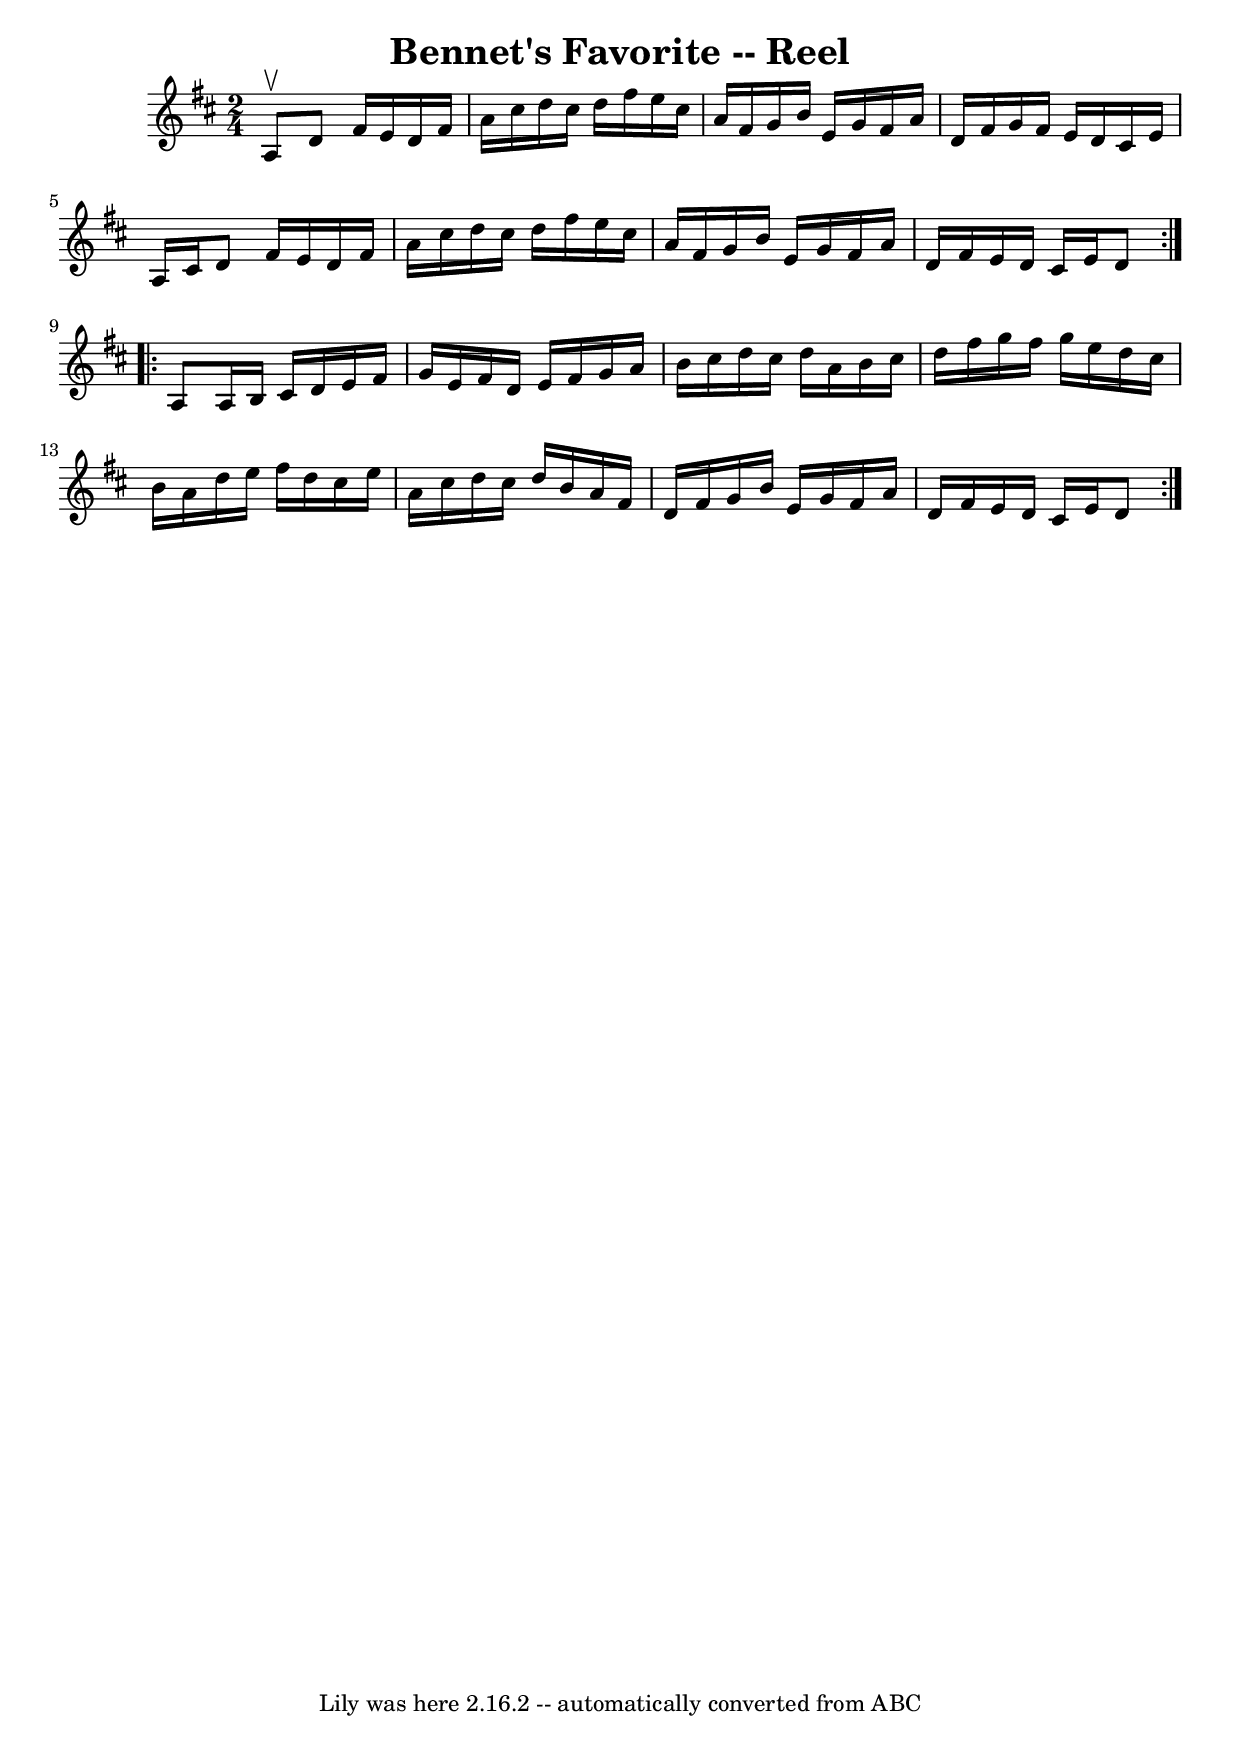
\version "2.7.40"
\include "Mammoth.ily"
\header {
	%% book = "Ryan's Mammoth Collection"
	crossRefNumber = "1"
	footnotes = ""
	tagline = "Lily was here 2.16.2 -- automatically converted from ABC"
	title = "Bennet's Favorite -- Reel"
}
voicedefault =  {


\repeat volta 2 {
\time 2/4 \key d \major a8^\upbow |
 d'8 fis'16 e'16 d'16   
 fis'16 a'16 cis''16  |
 d''16 cis''16 d''16 fis''16    
e''16 cis''16 a'16 fis'16  |
 g'16 b'16 e'16 g'16    
fis'16 a'16 d'16 fis'16  |
 g'16 fis'16 e'16 d'16    
cis'16 e'16 a16 cis'16  |
 d'8 fis'16 e'16 d'16    
fis'16 a'16 cis''16  |
 d''16 cis''16 d''16 fis''16    
e''16 cis''16 a'16 fis'16  |
 g'16 b'16 e'16 g'16    
fis'16 a'16 d'16 fis'16  |
 e'16 d'16 cis'16 e'16    
d'8  } \repeat volta 2 { a8  |
 a16 b16 cis'16 d'16    
e'16 fis'16 g'16 e'16  |
 fis'16 d'16 e'16 fis'16    
g'16 a'16 b'16 cis''16  |
 d''16 cis''16 d''16 a'16   
 b'16 cis''16 d''16 fis''16  |
 g''16 fis''16 g''16    
e''16 d''16 cis''16 b'16 a'16  |
 d''16 e''16    
fis''16 d''16 cis''16 e''16 a'16 cis''16  |
 d''16    
cis''16 d''16 b'16 a'16 fis'16 d'16 fis'16  |
 g'16   
 b'16 e'16 g'16 fis'16 a'16 d'16 fis'16  |
 e'16    
d'16 cis'16 e'16 d'8  }   
}

\score{
    <<

	\context Staff="default"
	{
	    \voicedefault 
	}

    >>
	\layout {
	}
	\midi {}
}
